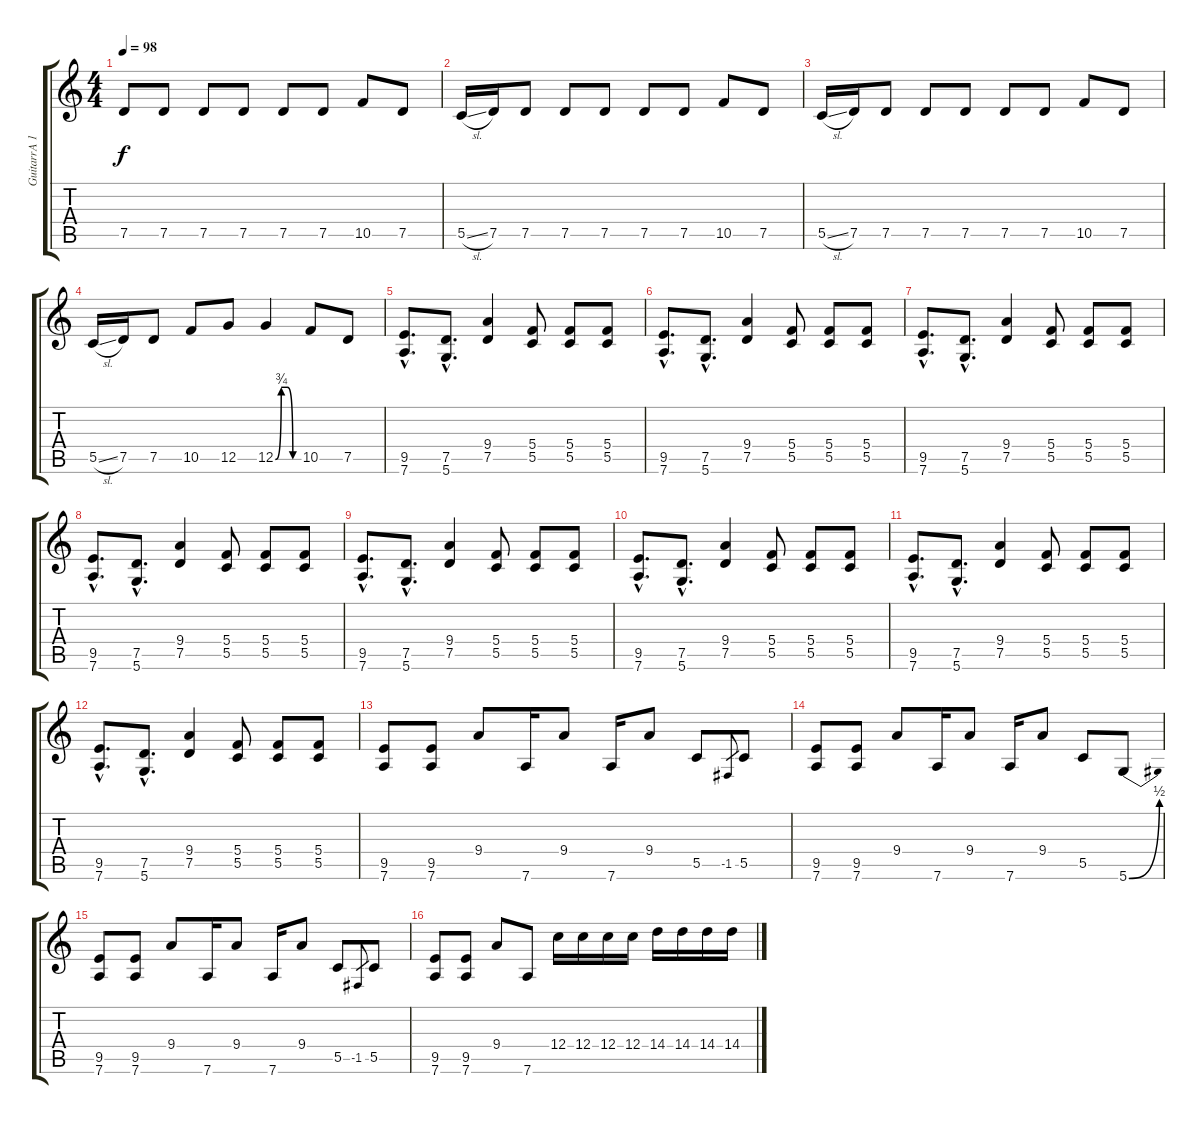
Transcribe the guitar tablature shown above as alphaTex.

\track ("GuitarrA 1" "GuitarrA 1") {instrument electricguitarjazz}
\staff {score tabs}
\tuning (D4 A3 F3 C3 G2 D2) {hide}
\ts (4 4)
\tempo 98
\clef g2
\ks c
7.5.8{dy f instrument overdrivenguitar} 7.5.8 7.5.8 7.5.8 7.5.8 7.5.8 10.5.8 7.5.8 |
5.5{sl}.16 7.5.16 7.5.8 7.5.8 7.5.8 7.5.8 7.5.8 10.5.8 7.5.8 |
5.5{sl}.16 7.5.16 7.5.8 7.5.8 7.5.8 7.5.8 7.5.8 10.5.8 7.5.8 |
5.5{sl}.16 7.5.16 7.5.8 10.5.8 12.5.8 12.5{be (custom 0 0 15 3 30 3 45 0 60 0)}.4 10.5.8 7.5.8 |
(9.5{hac} 7.6{hac}).8{d instrument overdrivenguitar} (7.5{hac} 5.6{hac}).8{d} (9.4 7.5).4 (5.4 5.5).8 (5.4 5.5).8 (5.4 5.5).8 |
(9.5{hac} 7.6{hac}).8{d instrument overdrivenguitar} (7.5{hac} 5.6{hac}).8{d} (9.4 7.5).4 (5.4 5.5).8 (5.4 5.5).8 (5.4 5.5).8 |
(9.5{hac} 7.6{hac}).8{d instrument overdrivenguitar} (7.5{hac} 5.6{hac}).8{d} (9.4 7.5).4 (5.4 5.5).8 (5.4 5.5).8 (5.4 5.5).8 |
(9.5{hac} 7.6{hac}).8{d instrument overdrivenguitar} (7.5{hac} 5.6{hac}).8{d} (9.4 7.5).4 (5.4 5.5).8 (5.4 5.5).8 (5.4 5.5).8 |
(9.5{hac} 7.6{hac}).8{d instrument overdrivenguitar} (7.5{hac} 5.6{hac}).8{d} (9.4 7.5).4 (5.4 5.5).8 (5.4 5.5).8 (5.4 5.5).8 |
(9.5{hac} 7.6{hac}).8{d instrument overdrivenguitar} (7.5{hac} 5.6{hac}).8{d} (9.4 7.5).4 (5.4 5.5).8 (5.4 5.5).8 (5.4 5.5).8 |
(9.5{hac} 7.6{hac}).8{d instrument overdrivenguitar} (7.5{hac} 5.6{hac}).8{d} (9.4 7.5).4 (5.4 5.5).8 (5.4 5.5).8 (5.4 5.5).8 |
(9.5{hac} 7.6{hac}).8{d instrument overdrivenguitar} (7.5{hac} 5.6{hac}).8{d} (9.4 7.5).4 (5.4 5.5).8 (5.4 5.5).8 (5.4 5.5).8 |
(9.5 7.6).8{instrument overdrivenguitar} (9.5 7.6).8 9.4.8 7.6.16 9.4.8 7.6.16 9.4.8 5.5.8 -1.5.8{gr} 5.5.8 |
(9.5 7.6).8 (9.5 7.6).8 9.4.8 7.6.16 9.4.8 7.6.16 9.4.8 5.5.8 5.6{be (bend 0 0 60 2)}.8 |
(9.5 7.6).8{instrument overdrivenguitar} (9.5 7.6).8 9.4.8 7.6.16 9.4.8 7.6.16 9.4.8 5.5.8 -1.5.8{gr} 5.5.8 |
(9.5 7.6).8{instrument overdrivenguitar} (9.5 7.6).8 9.4.8 7.6.8 12.4.16 12.4.16 12.4.16 12.4.16 14.4.16 14.4.16 14.4.16 14.4.16
